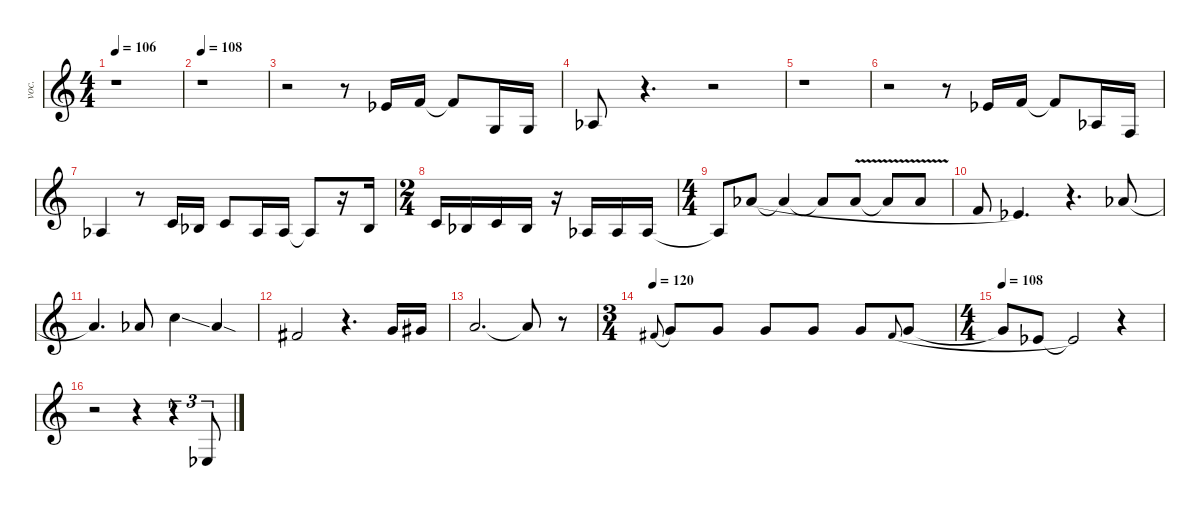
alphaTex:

\defaultSystemsLayout 4
\hideDynamics
\bracketExtendMode nobrackets
\track ("Vocals" "voc.") {instrument voiceoohs}
\staff {score}
\tuning (E4 B3 G3 D3 A2 E2)
\ts (4 4)
\tempo 106
\clef g2
\ks c
r.1{dy mf} |
\tempo 108
r.1 |
r.2 r.8 4.2{acc b}.16 1.1.16 1.1{t}.8 -9.1.16 -9.1.16 |
1.3{acc b}.8 r.4{d} r.2 |
r.1 |
r.2 r.8 4.2{acc b}.16 1.1.16 1.1{t}.8 1.3{acc b}.16 -11.1.16 |
1.3{acc b}.4 r.8 -4.1.16 3.3{acc b}.16 -4.1.8 1.3{acc b}.16 1.3{acc b}.16 1.3{t acc b}.8 r.16 3.3{acc b}.16 |
\ts (2 4)
\beaming (8 2 2)
-4.1.16 3.3{acc b}.16 -4.1.16 3.3{acc b}.16 r.16 1.3{acc b}.16 1.3{acc b}.16 1.3{acc b}.16 |
\ts (4 4)
\beaming (8 2 2 2 2)
1.3{t acc b}.8 4.1{acc b}.8{legatoorigin} 4.1{t acc b}.4{legatoorigin} 4.1{t acc b}.8{legatoorigin} 4.1{v acc b}.8{legatoorigin} 4.1{v t acc b}.8{legatoorigin} 4.1{v acc b}.8{legatoorigin} |
1.1.8{legatoorigin} 4.2{acc b}.4{d} r.4{d} 4.1{acc b}.8 |
4.1{t acc b}.4{d} 4.1{acc b}.8 8.1{ss}.4 4.1{sod acc b}.4 |
2.1{acc #}.2 r.4{d} 3.1.16 4.1{acc #}.16 |
5.1.2{d} 5.1{t}.8 r.8 |
\ts (3 4)
\beaming (8 2 2 2)
\tempo 120
2.1{acc #}.8{gr onbeat legatoorigin} 3.1.8 3.1.8 3.1.8 3.1.8 3.1.8 2.1{acc #}.8{gr onbeat legatoorigin} 3.1.8{legatoorigin} |
\ts (4 4)
\beaming (8 2 2 2 2)
\tempo 108
3.1{t}.8{legatoorigin} 4.2{acc b}.8{legatoorigin} 4.2{t acc b}.2 r.4 |
r.2 r.4 r.4{tu (3 2)} 1.4{acc b}.8{tu (3 2)}
